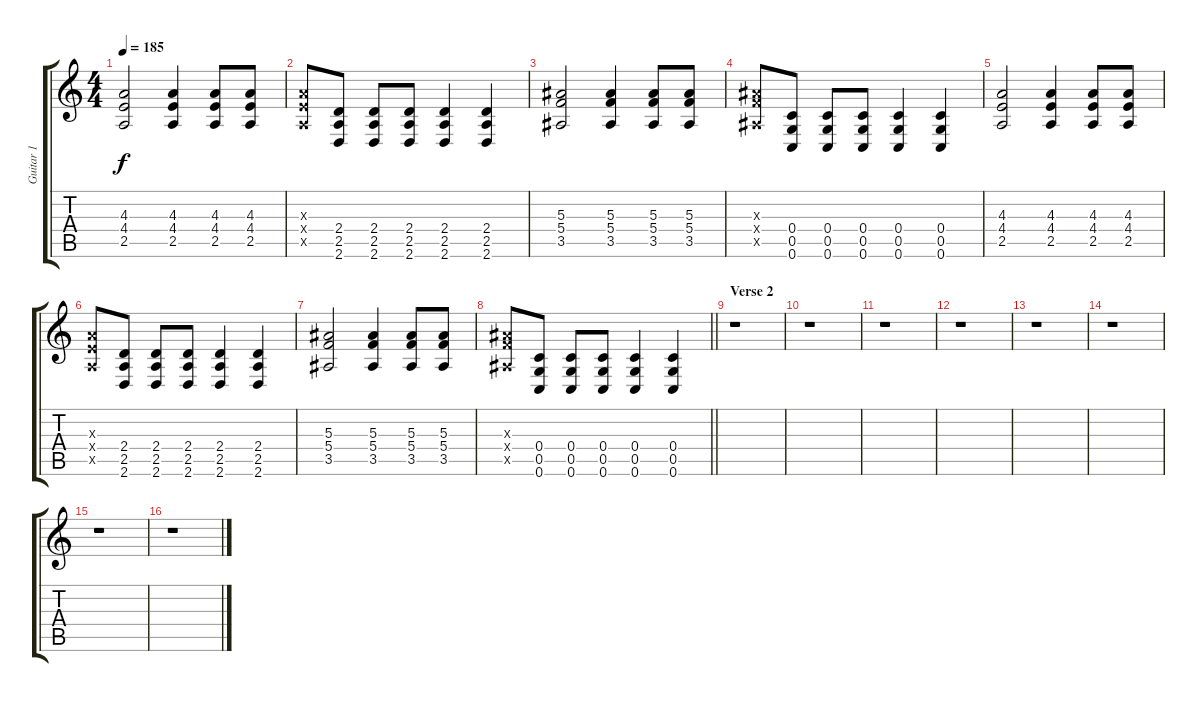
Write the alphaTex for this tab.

\track ("Guitar 1" "Guitar 1") {instrument distortionguitar}
\staff {score tabs}
\tuning (D4 A3 F3 C3 G2 C2) {hide}
\ts (4 4)
\tempo 185
\clef g2
\ks c
(4.3 4.4 2.5).2{dy f} (4.3 4.4 2.5).4 (4.3 4.4 2.5).8 (4.3 4.4 2.5).8 |
(4.3{x} 4.4{x} 2.5{x}).8 (2.4 2.5 2.6).8 (2.4 2.5 2.6).8 (2.4 2.5 2.6).8 (2.4 2.5 2.6).4 (2.4 2.5 2.6).4 |
(5.3 5.4 3.5).2 (5.3 5.4 3.5).4 (5.3 5.4 3.5).8 (5.3 5.4 3.5).8 |
(5.3{x} 5.4{x} 3.5{x}).8 (0.4 0.5 0.6).8 (0.4 0.5 0.6).8 (0.4 0.5 0.6).8 (0.4 0.5 0.6).4 (0.4 0.5 0.6).4 |
(4.3 4.4 2.5).2 (4.3 4.4 2.5).4 (4.3 4.4 2.5).8 (4.3 4.4 2.5).8 |
(4.3{x} 4.4{x} 2.5{x}).8 (2.4 2.5 2.6).8 (2.4 2.5 2.6).8 (2.4 2.5 2.6).8 (2.4 2.5 2.6).4 (2.4 2.5 2.6).4 |
(5.3 5.4 3.5).2 (5.3 5.4 3.5).4 (5.3 5.4 3.5).8 (5.3 5.4 3.5).8 |
\barLineRight lightlight
(5.3{x} 5.4{x} 3.5{x}).8 (0.4 0.5 0.6).8 (0.4 0.5 0.6).8 (0.4 0.5 0.6).8 (0.4 0.5 0.6).4 (0.4 0.5 0.6).4 |
\section ("" "Verse 2")
r.1 |
r.1 |
r.1 |
r.1 |
r.1 |
r.1 |
r.1 |
r.1
